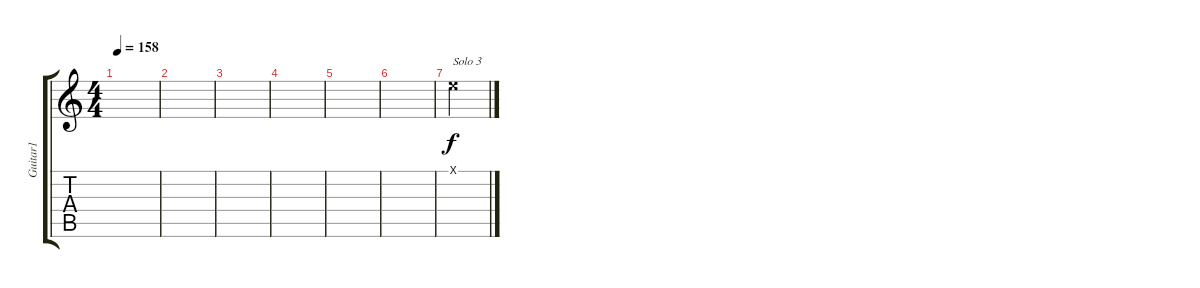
\track ("Guitar1" "Guitar1") {instrument distortionguitar}
\staff {score tabs}
\tuning (E4 B3 G3 D3 A2 E2) {hide}
\ts (4 4)
\tempo 158
\clef g2
\ks c
|
|
|
|
|
|
0.1{x}.4{txt "Solo 3"}
